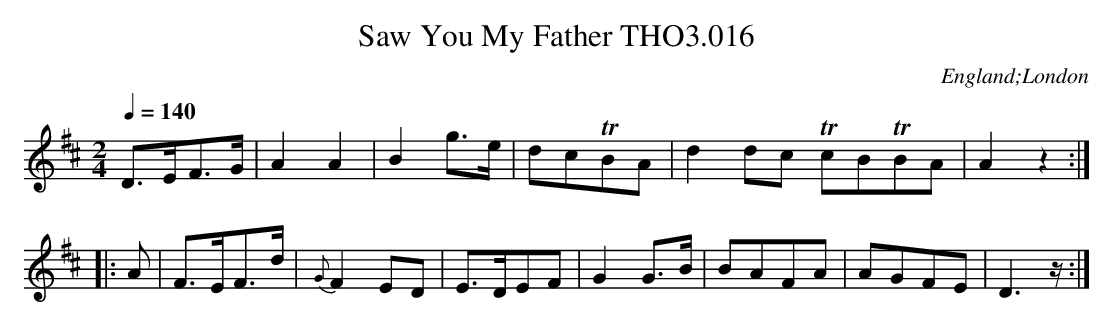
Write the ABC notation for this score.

X:1
T:Saw You My Father THO3.016
O:England;London
M:2/4
L:1/8
Q:1/4=140
K:D
D>EF>G|A2A2|B2 g>e|dcTBA|d2 dc TcBTBA|A2 z2:|
|:A|F>EF>d|{G}F2 ED|E>DEF|G2 G>B|BAFA|AGFE|D3z/:|
